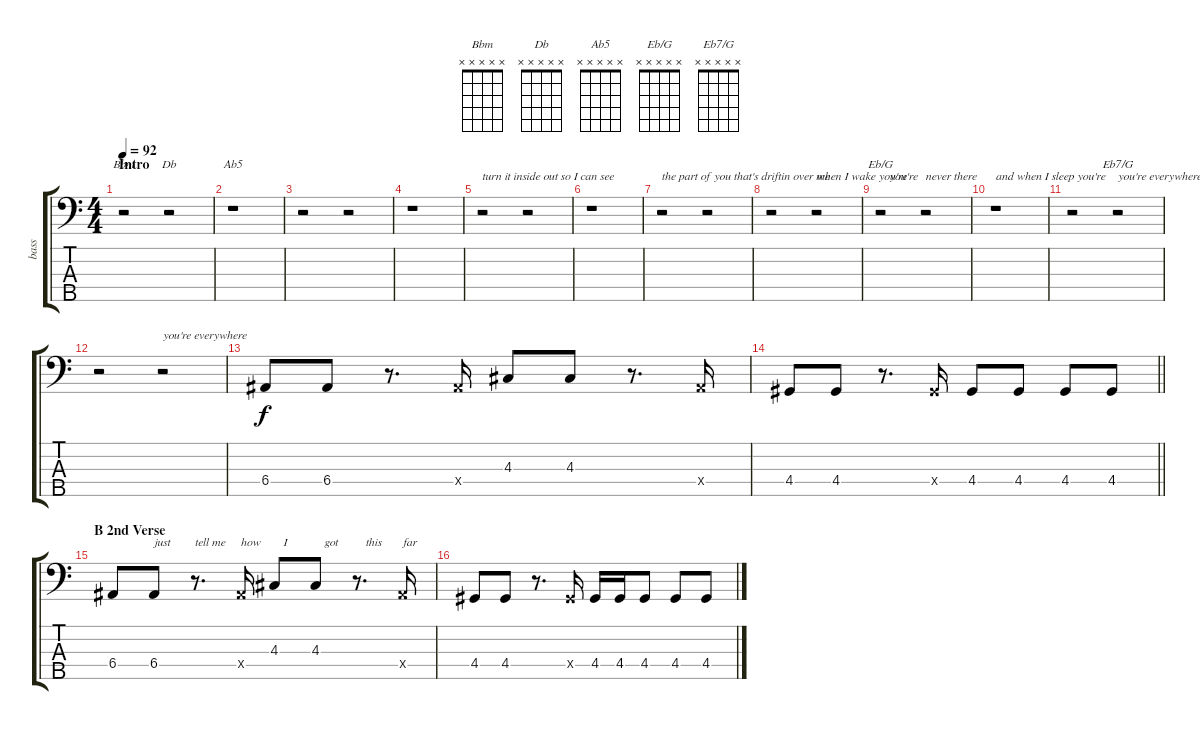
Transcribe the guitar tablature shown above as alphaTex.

\track ("bass" "bass") {instrument electricbassfinger}
\staff {score tabs}
\tuning (G2 D2 A1 E1 B0) {hide}
\chord ("Bbm" x x x x x)
\chord ("Db" x x x x x)
\chord ("Ab5" x x x x x)
\chord ("Eb/G" x x x x x)
\chord ("Eb7/G" x x x x x)
\ts (4 4)
\section ("" "Intro")
\tempo 92
\clef f4
\ks c
r.2{ch "Bbm" dy f instrument electricbassfinger} r.2{ch "Db"} |
r.1{ch "Ab5"} |
r.2 r.2 |
r.1 |
r.2{txt "turn it inside out so I can see"} r.2 |
r.1 |
r.2{txt "the part of you that's driftin over me"} r.2 |
r.2 r.2{txt "when I wake you're"} |
r.2{ch "Eb/G" txt "   you're"} r.2{txt "never there"} |
r.1{txt "and when I sleep you're"} |
r.2 r.2{ch "Eb7/G" txt "you're everywhere"} |
r.2 r.2{txt "you're everywhere"} |
6.4.8 6.4.8 r.8{d} 6.4{x}.16 4.3.8 4.3.8 r.8{d} 6.4{x}.16 |
\barLineRight lightlight
4.4.8 4.4.8 r.8{d} 4.4{x}.16 4.4.8 4.4.8 4.4.8 4.4.8 |
\section ("" "B 2nd Verse")
6.4.8 6.4.8{txt "just"} r.8{d txt "tell me"} 6.4{x}.16{txt "how"} 4.3.8{txt "   I"} 4.3.8{txt "   got"} r.8{d txt "   this"} 6.4{x}.16{txt "far"} |
4.4.8 4.4.8 r.8{d} 4.4{x}.16 4.4.16 4.4.16 4.4.8 4.4.8 4.4.8
